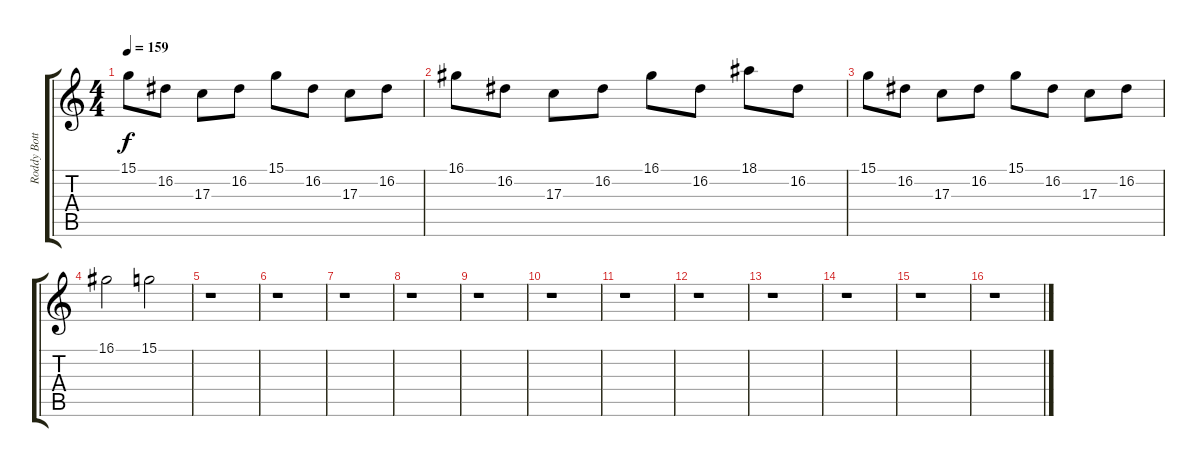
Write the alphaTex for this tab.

\track ("Roddy Bottum - Keyboard" "Roddy Bott") {instrument tremolostrings}
\staff {score tabs}
\tuning (E4 B3 G3 D3 A2 E2) {hide}
\ts (4 4)
\tempo 159
\clef g2
\ks c
15.1.8{dy f} 16.2.8 17.3.8 16.2.8 15.1.8 16.2.8 17.3.8 16.2.8 |
16.1.8 16.2.8 17.3.8 16.2.8 16.1.8 16.2.8 18.1.8 16.2.8 |
15.1.8 16.2.8 17.3.8 16.2.8 15.1.8 16.2.8 17.3.8 16.2.8 |
16.1.2 15.1.2 |
r.1 |
r.1 |
r.1 |
r.1 |
r.1 |
r.1 |
r.1 |
r.1 |
r.1 |
r.1 |
r.1 |
r.1
